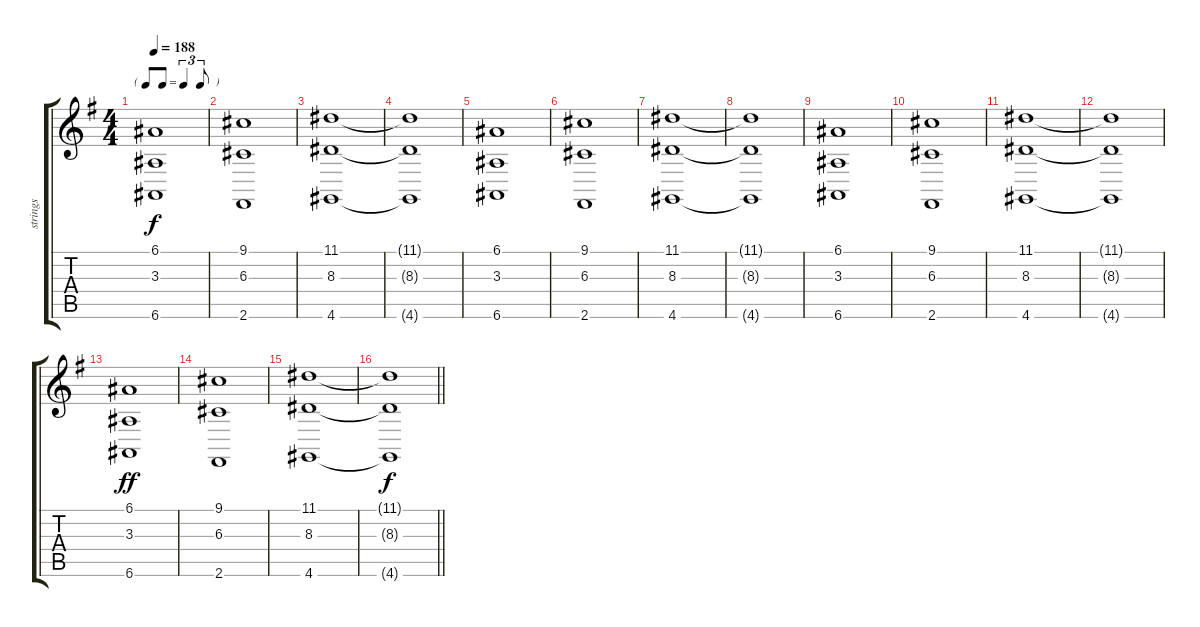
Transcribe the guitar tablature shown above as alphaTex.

\track ("strings" "strings") {instrument stringensemble1}
\staff {score tabs}
\tuning (E4 B3 G3 D3 A2 E2) {hide}
\ts (4 4)
\tf triplet8th
\tempo 188
\clef g2
\ks g
(6.1 3.3 6.6).1{dy f} |
(9.1 6.3 2.6).1 |
(11.1 8.3 4.6).1 |
(11.1{t} 8.3{t} 4.6{t}).1 |
(6.1 3.3 6.6).1 |
(9.1 6.3 2.6).1 |
(11.1 8.3 4.6).1 |
(11.1{t} 8.3{t} 4.6{t}).1 |
(6.1 3.3 6.6).1 |
(9.1 6.3 2.6).1 |
(11.1 8.3 4.6).1 |
(11.1{t} 8.3{t} 4.6{t}).1 |
(6.1 3.3 6.6).1{dy ff} |
(9.1 6.3 2.6).1 |
(11.1 8.3 4.6).1 |
\barLineRight lightlight
(11.1{t} 8.3{t} 4.6{t}).1{dy f}
